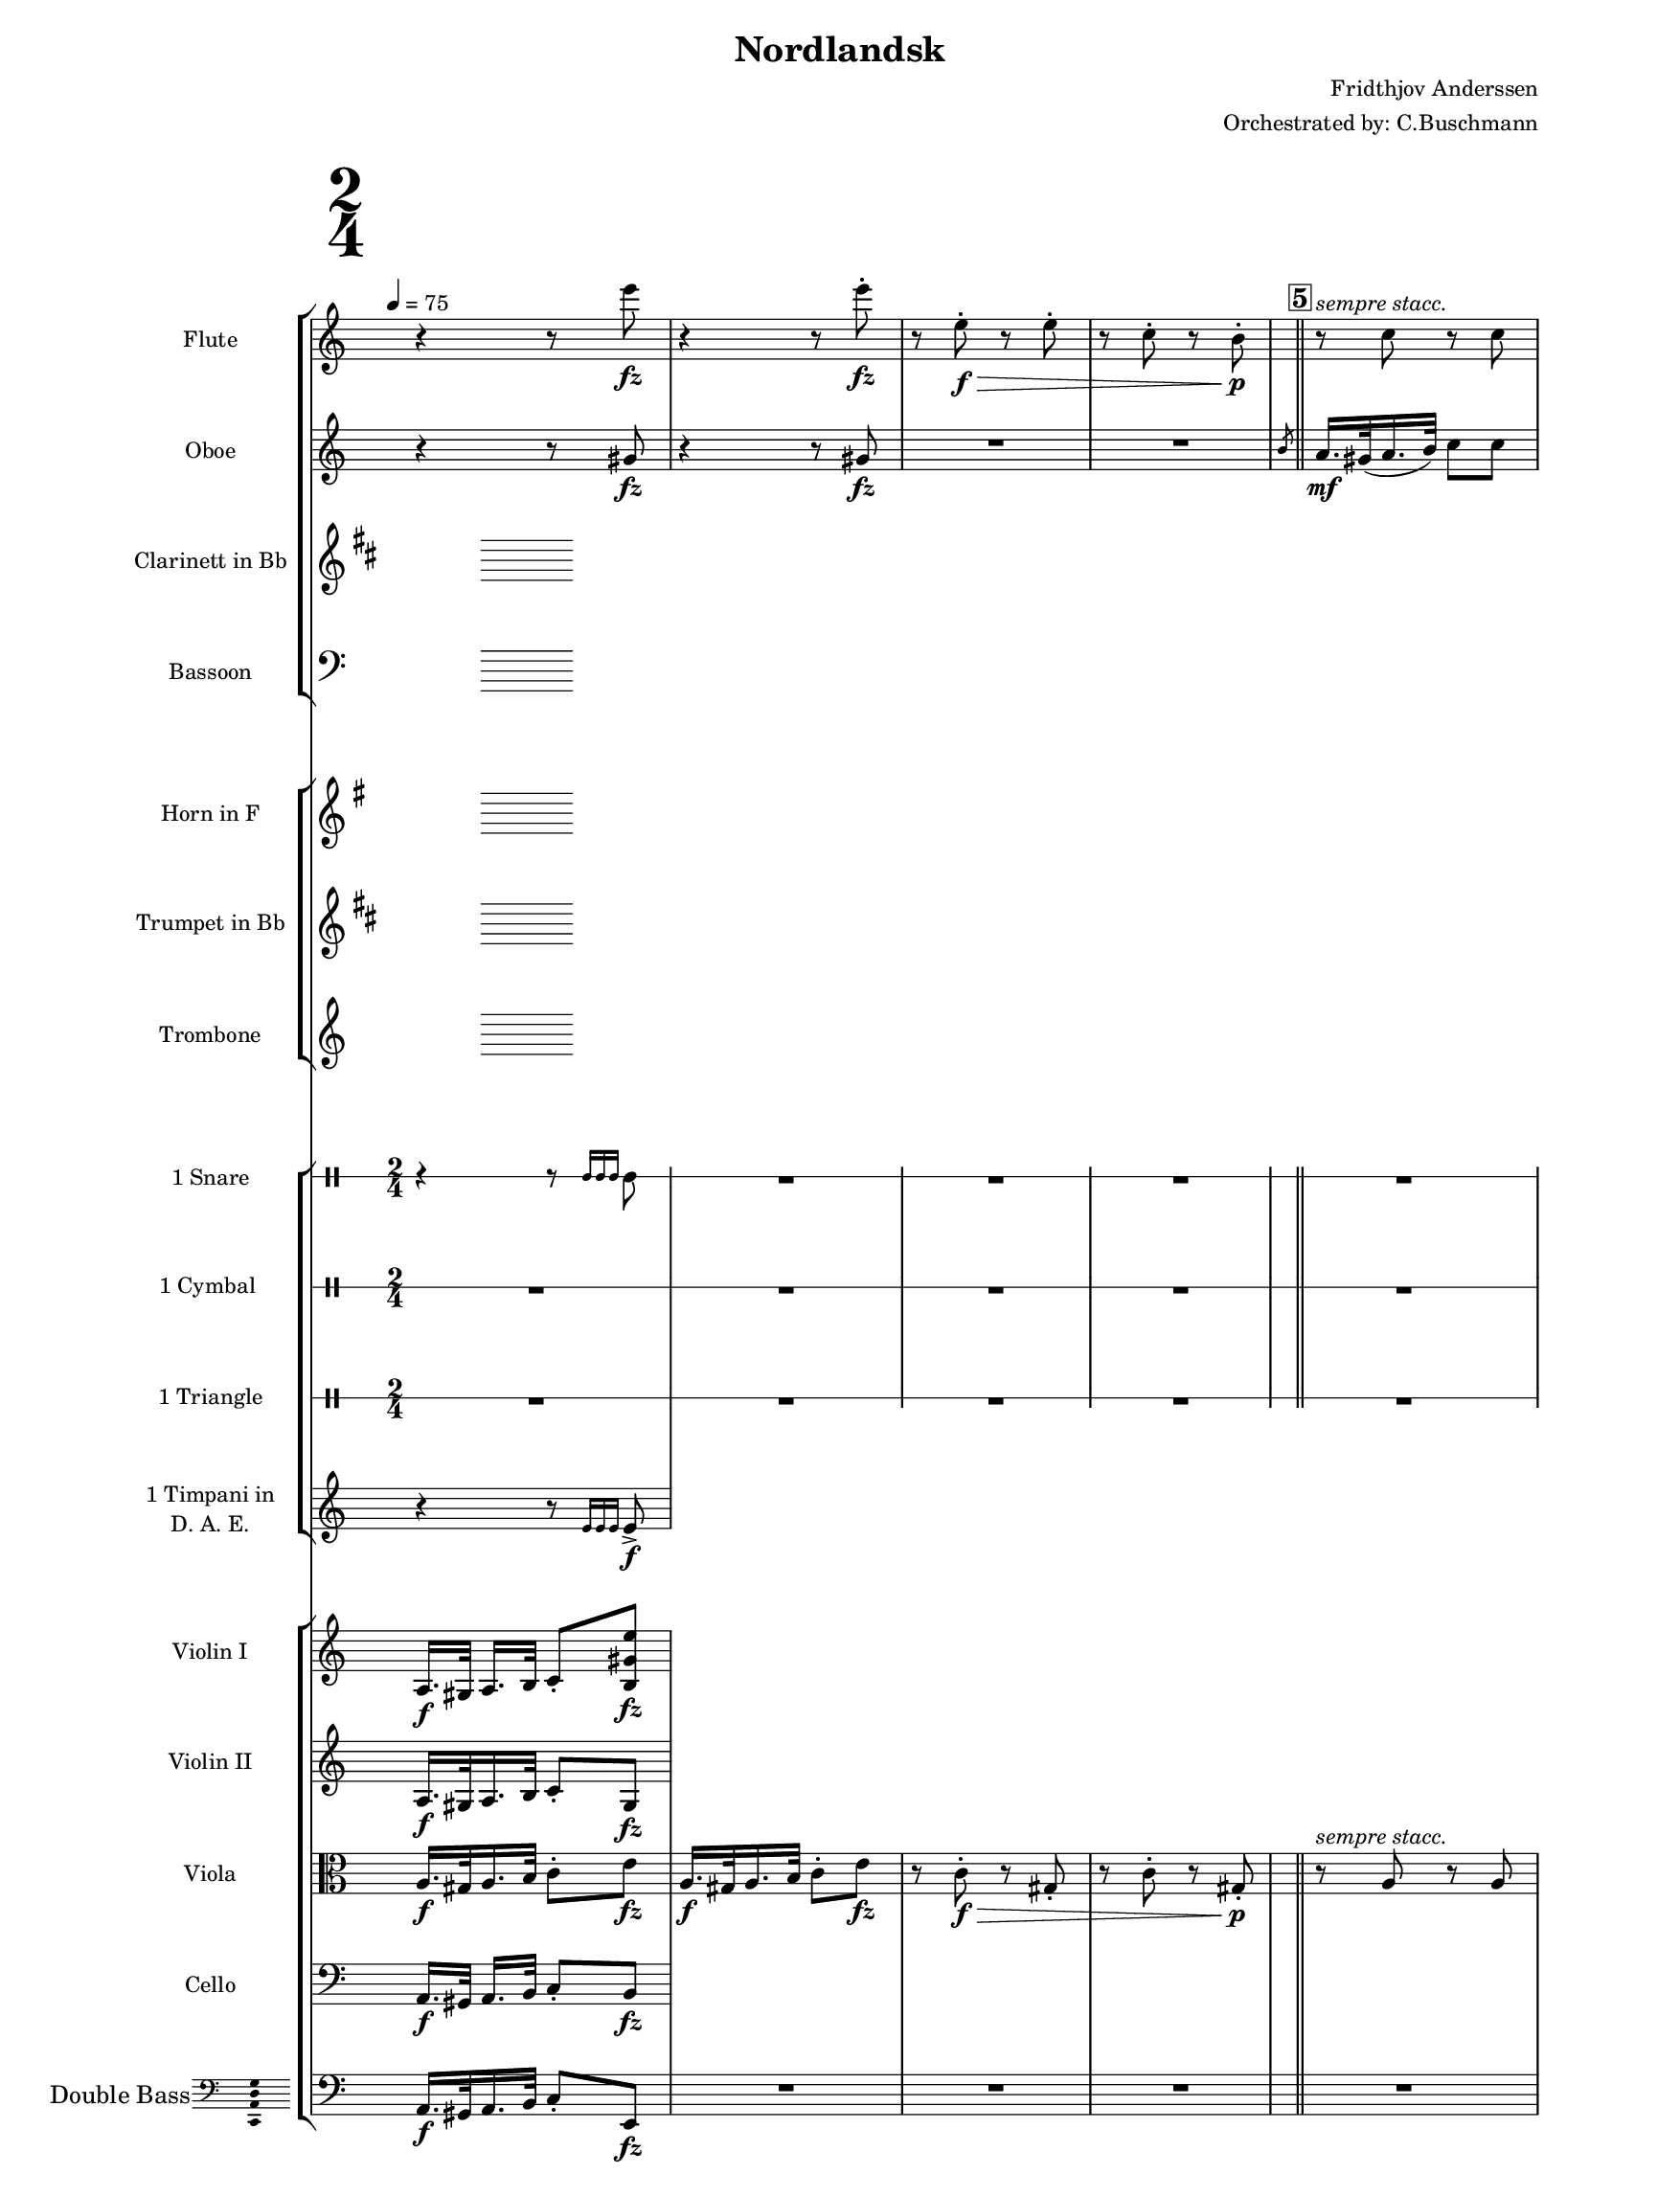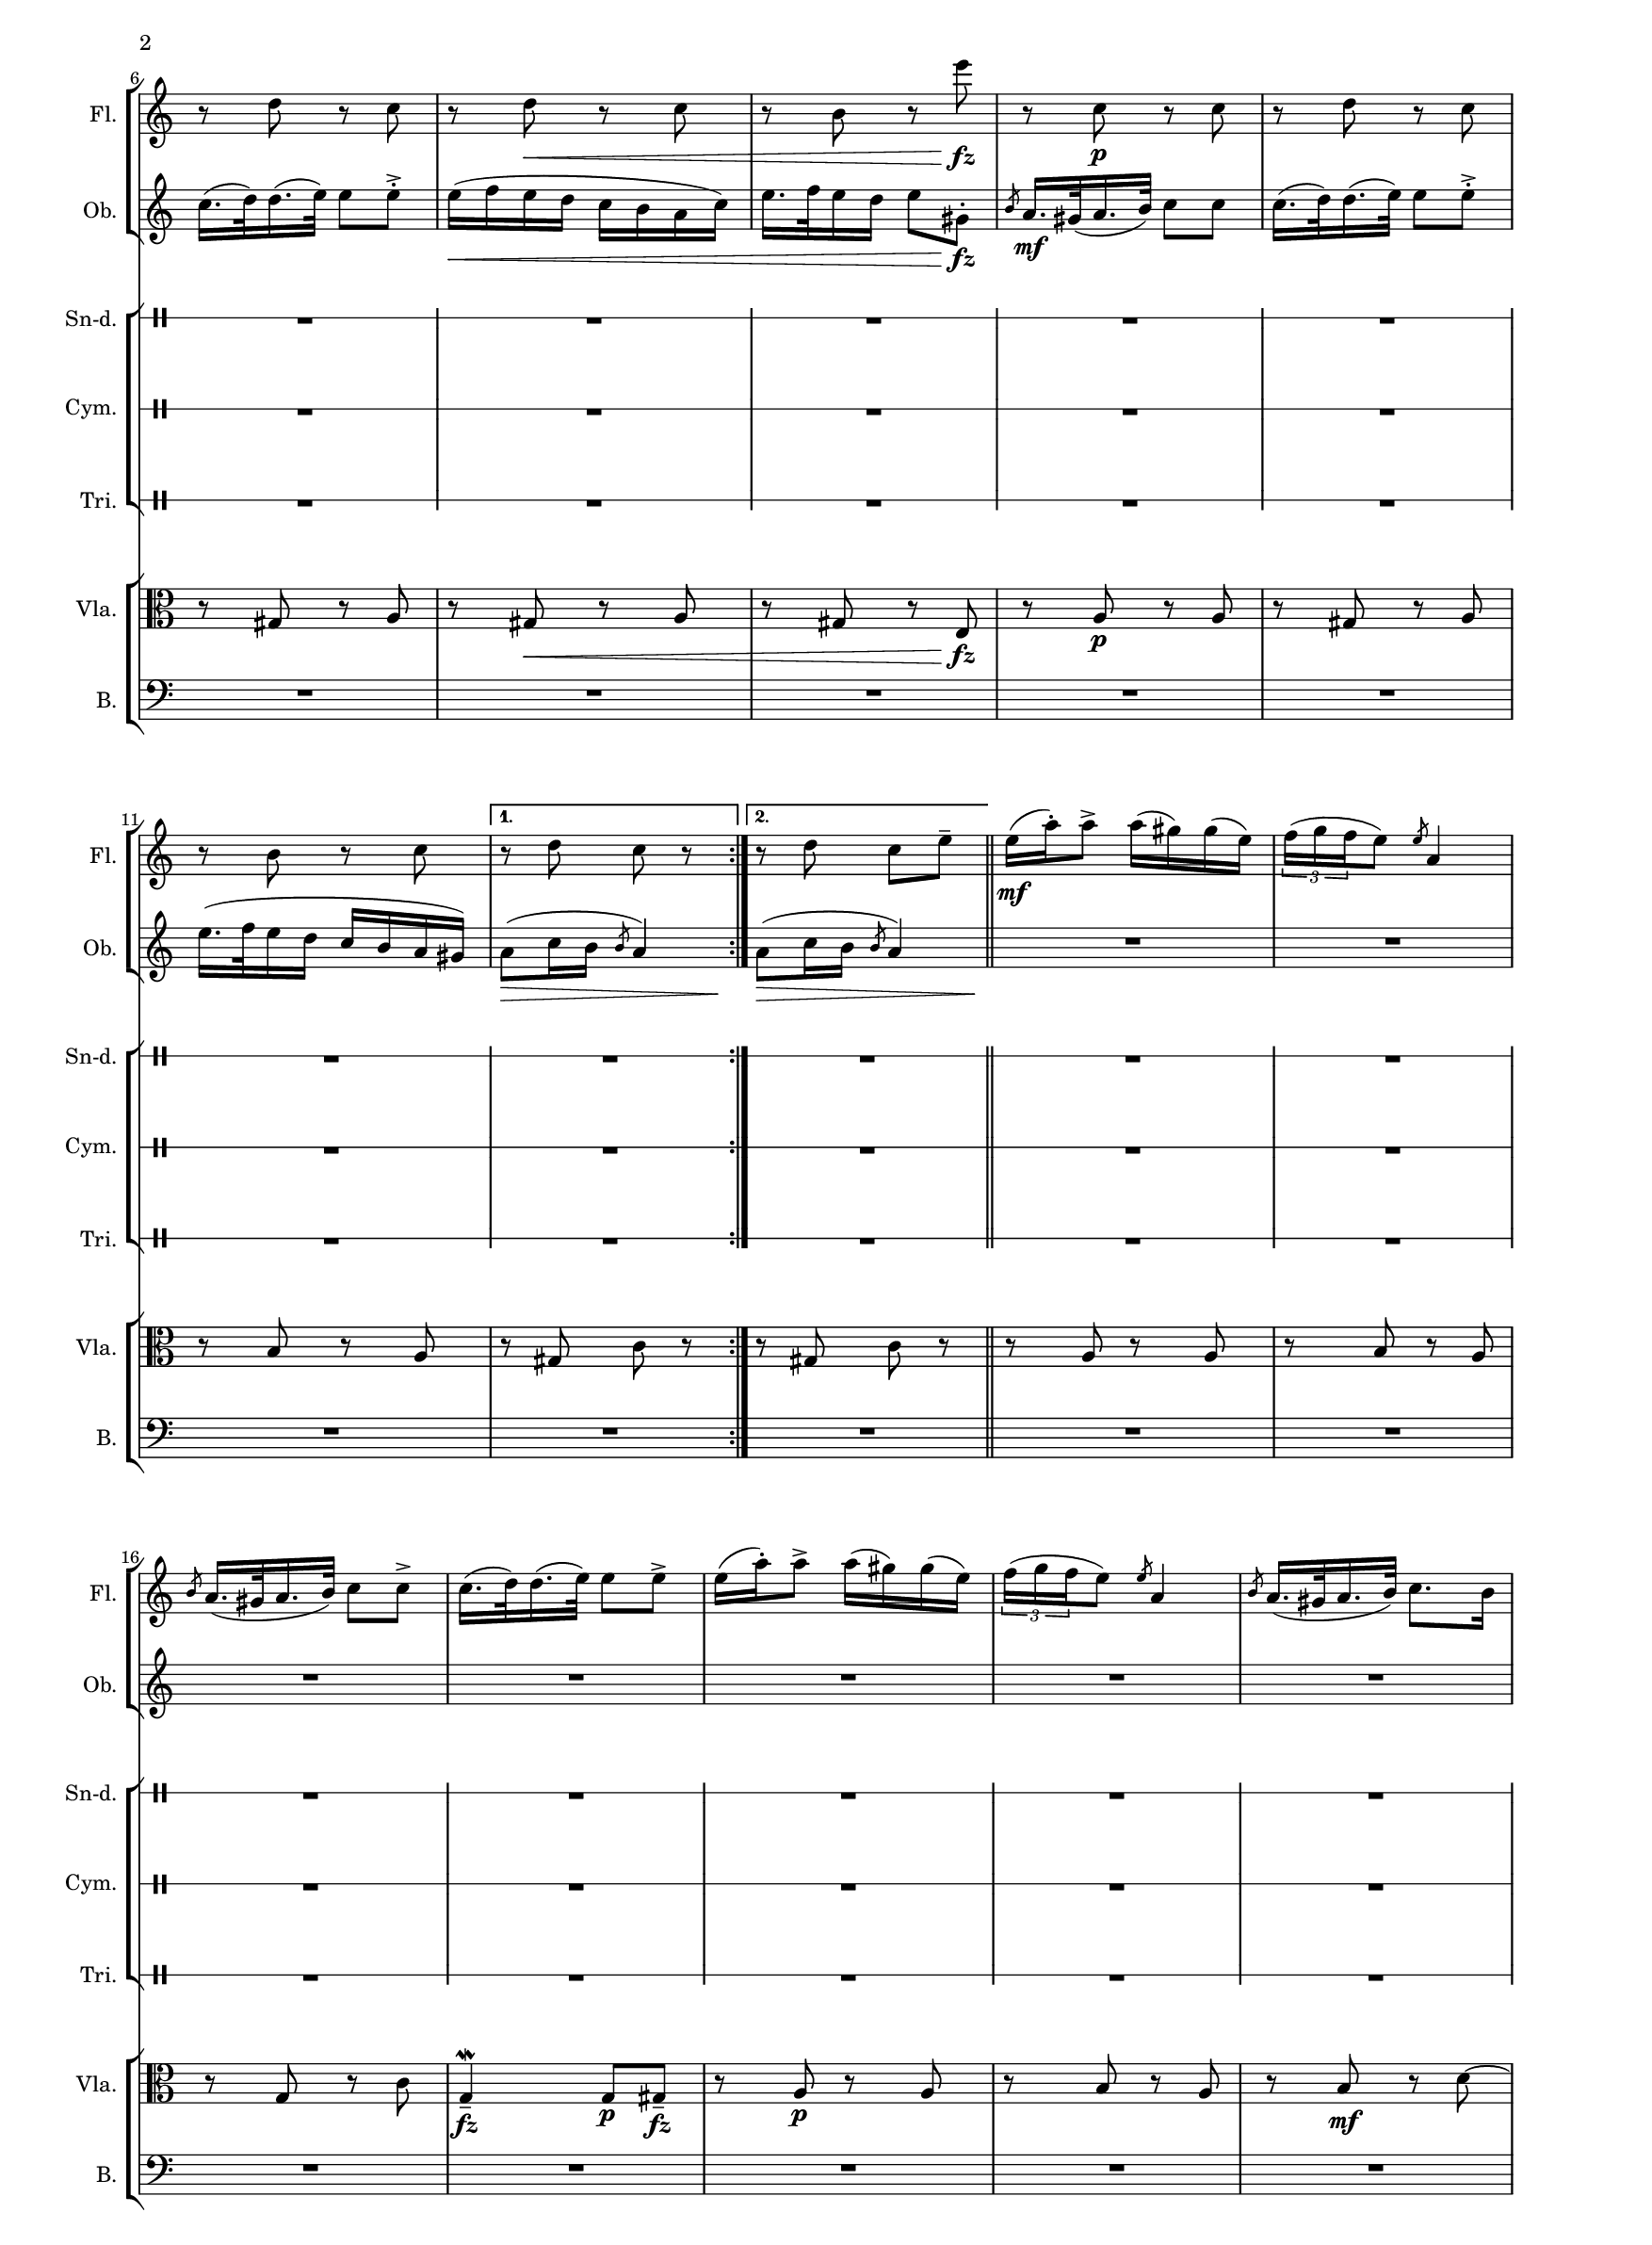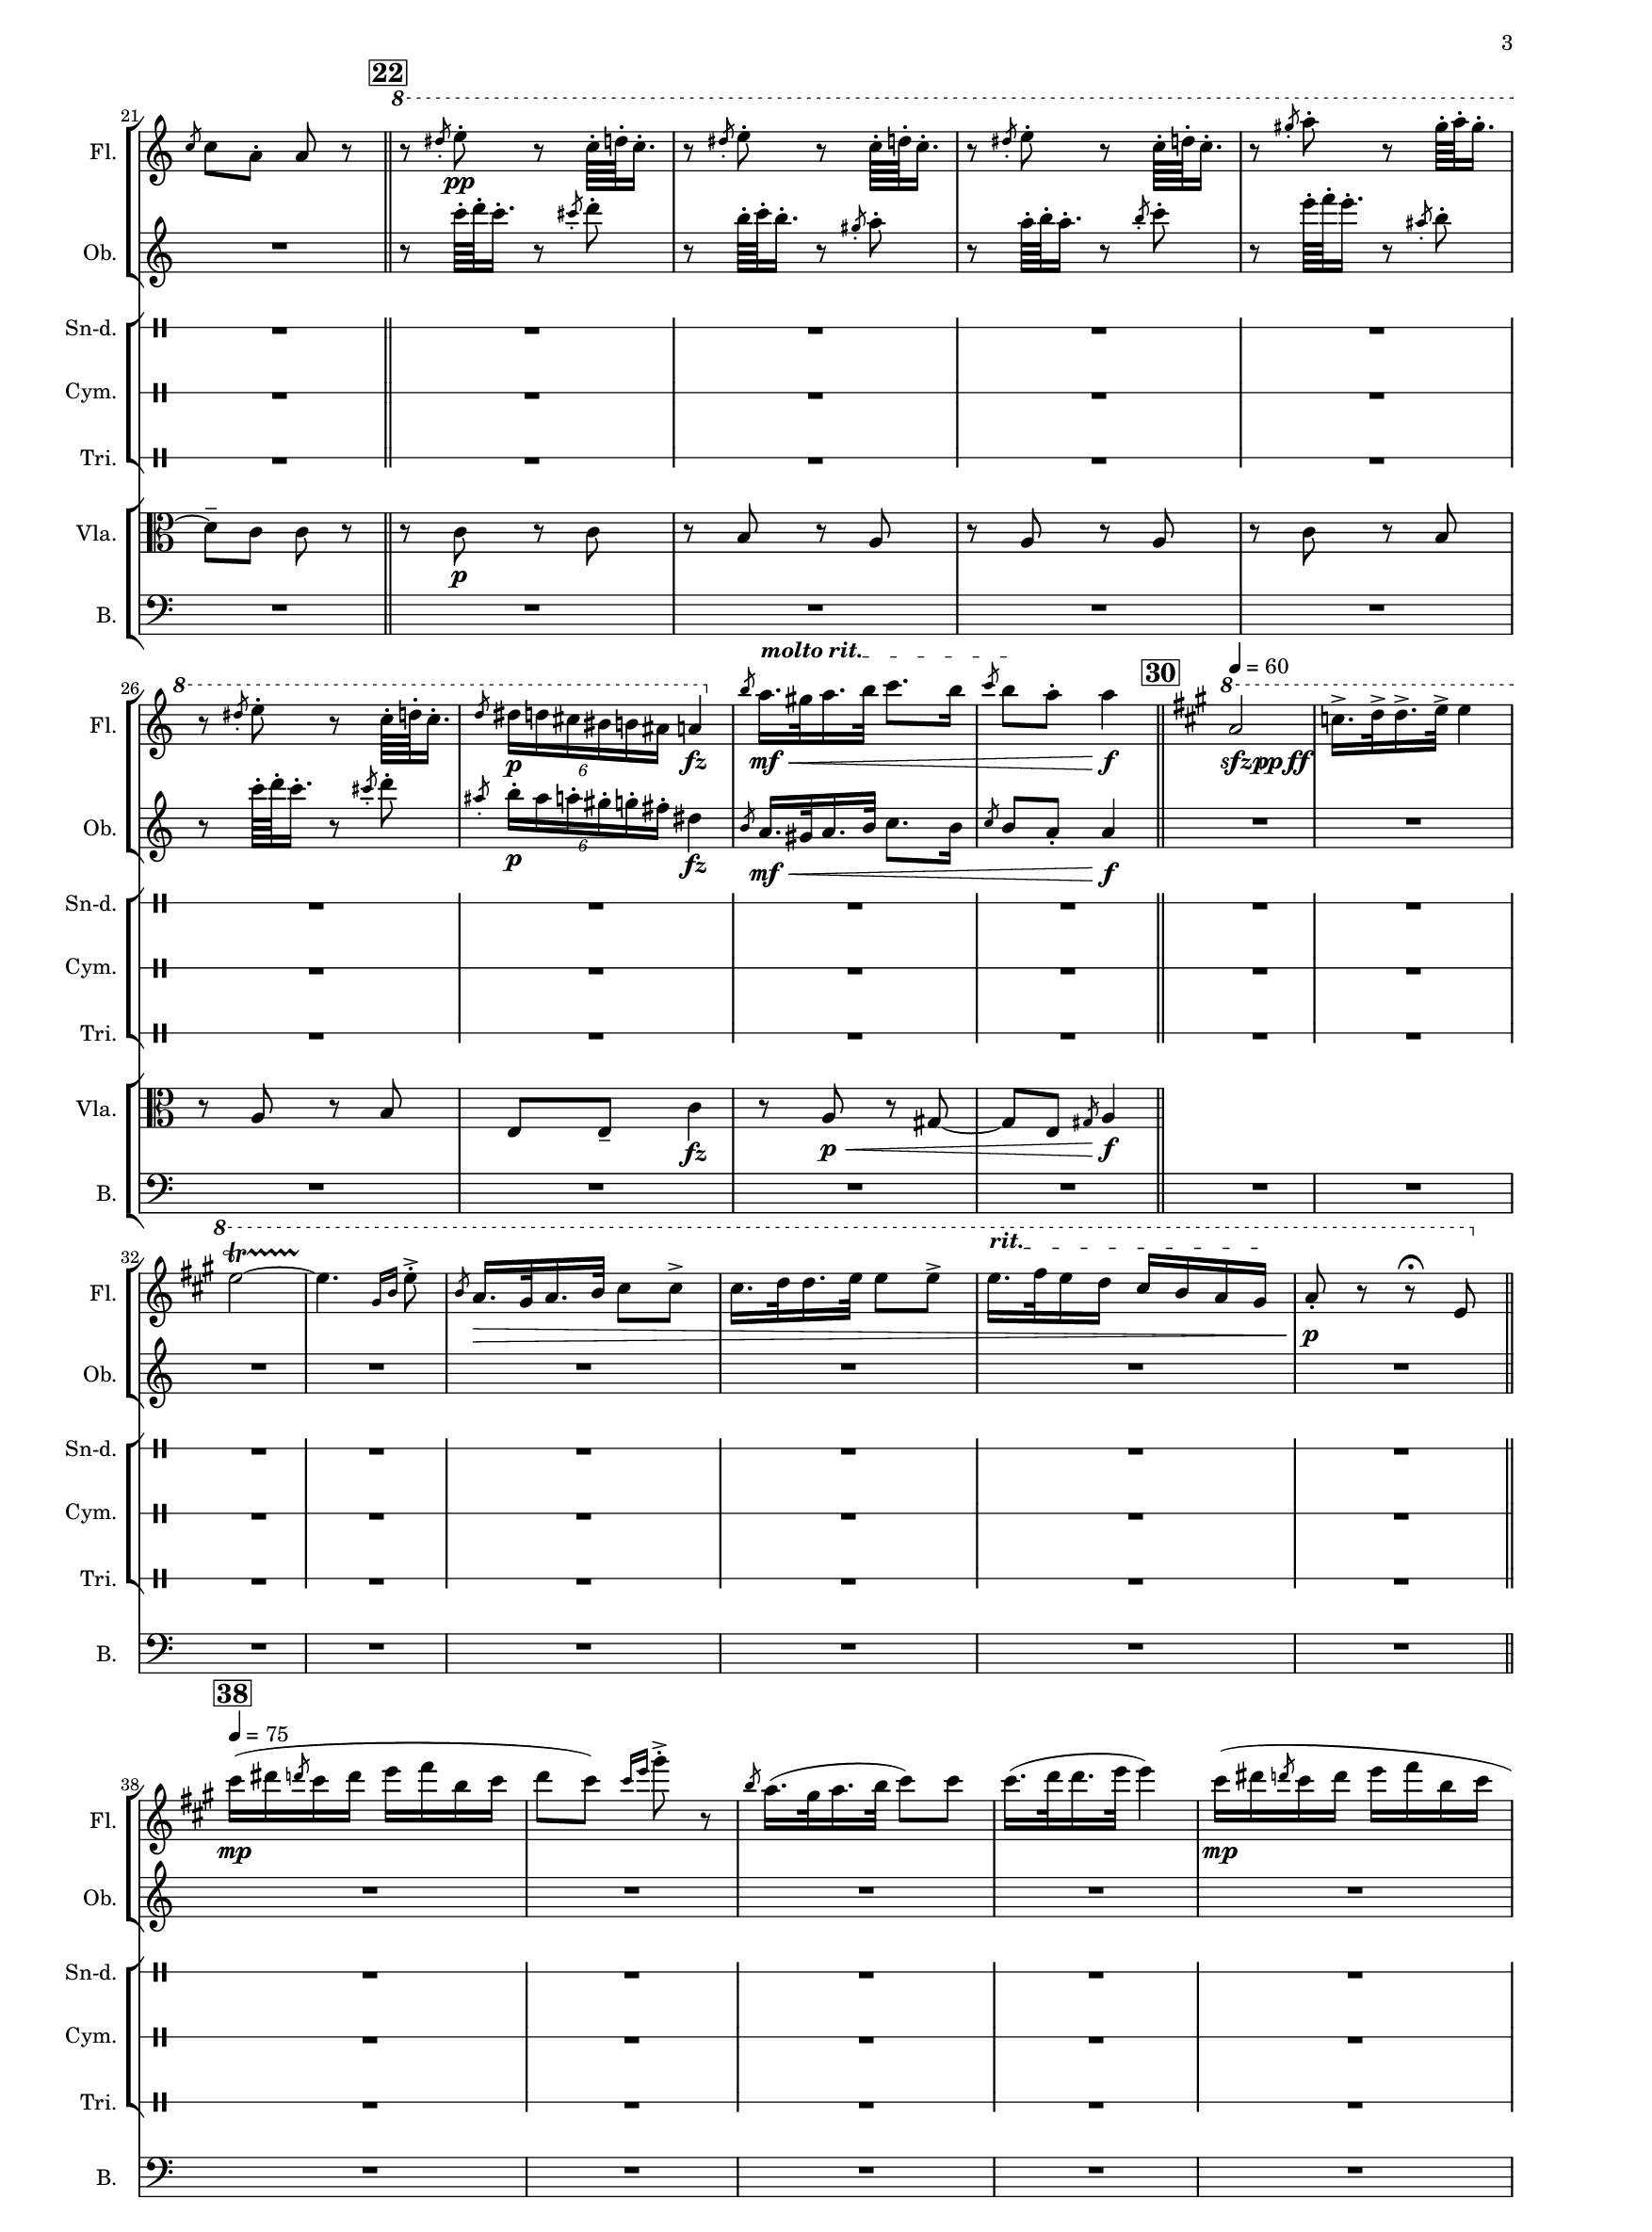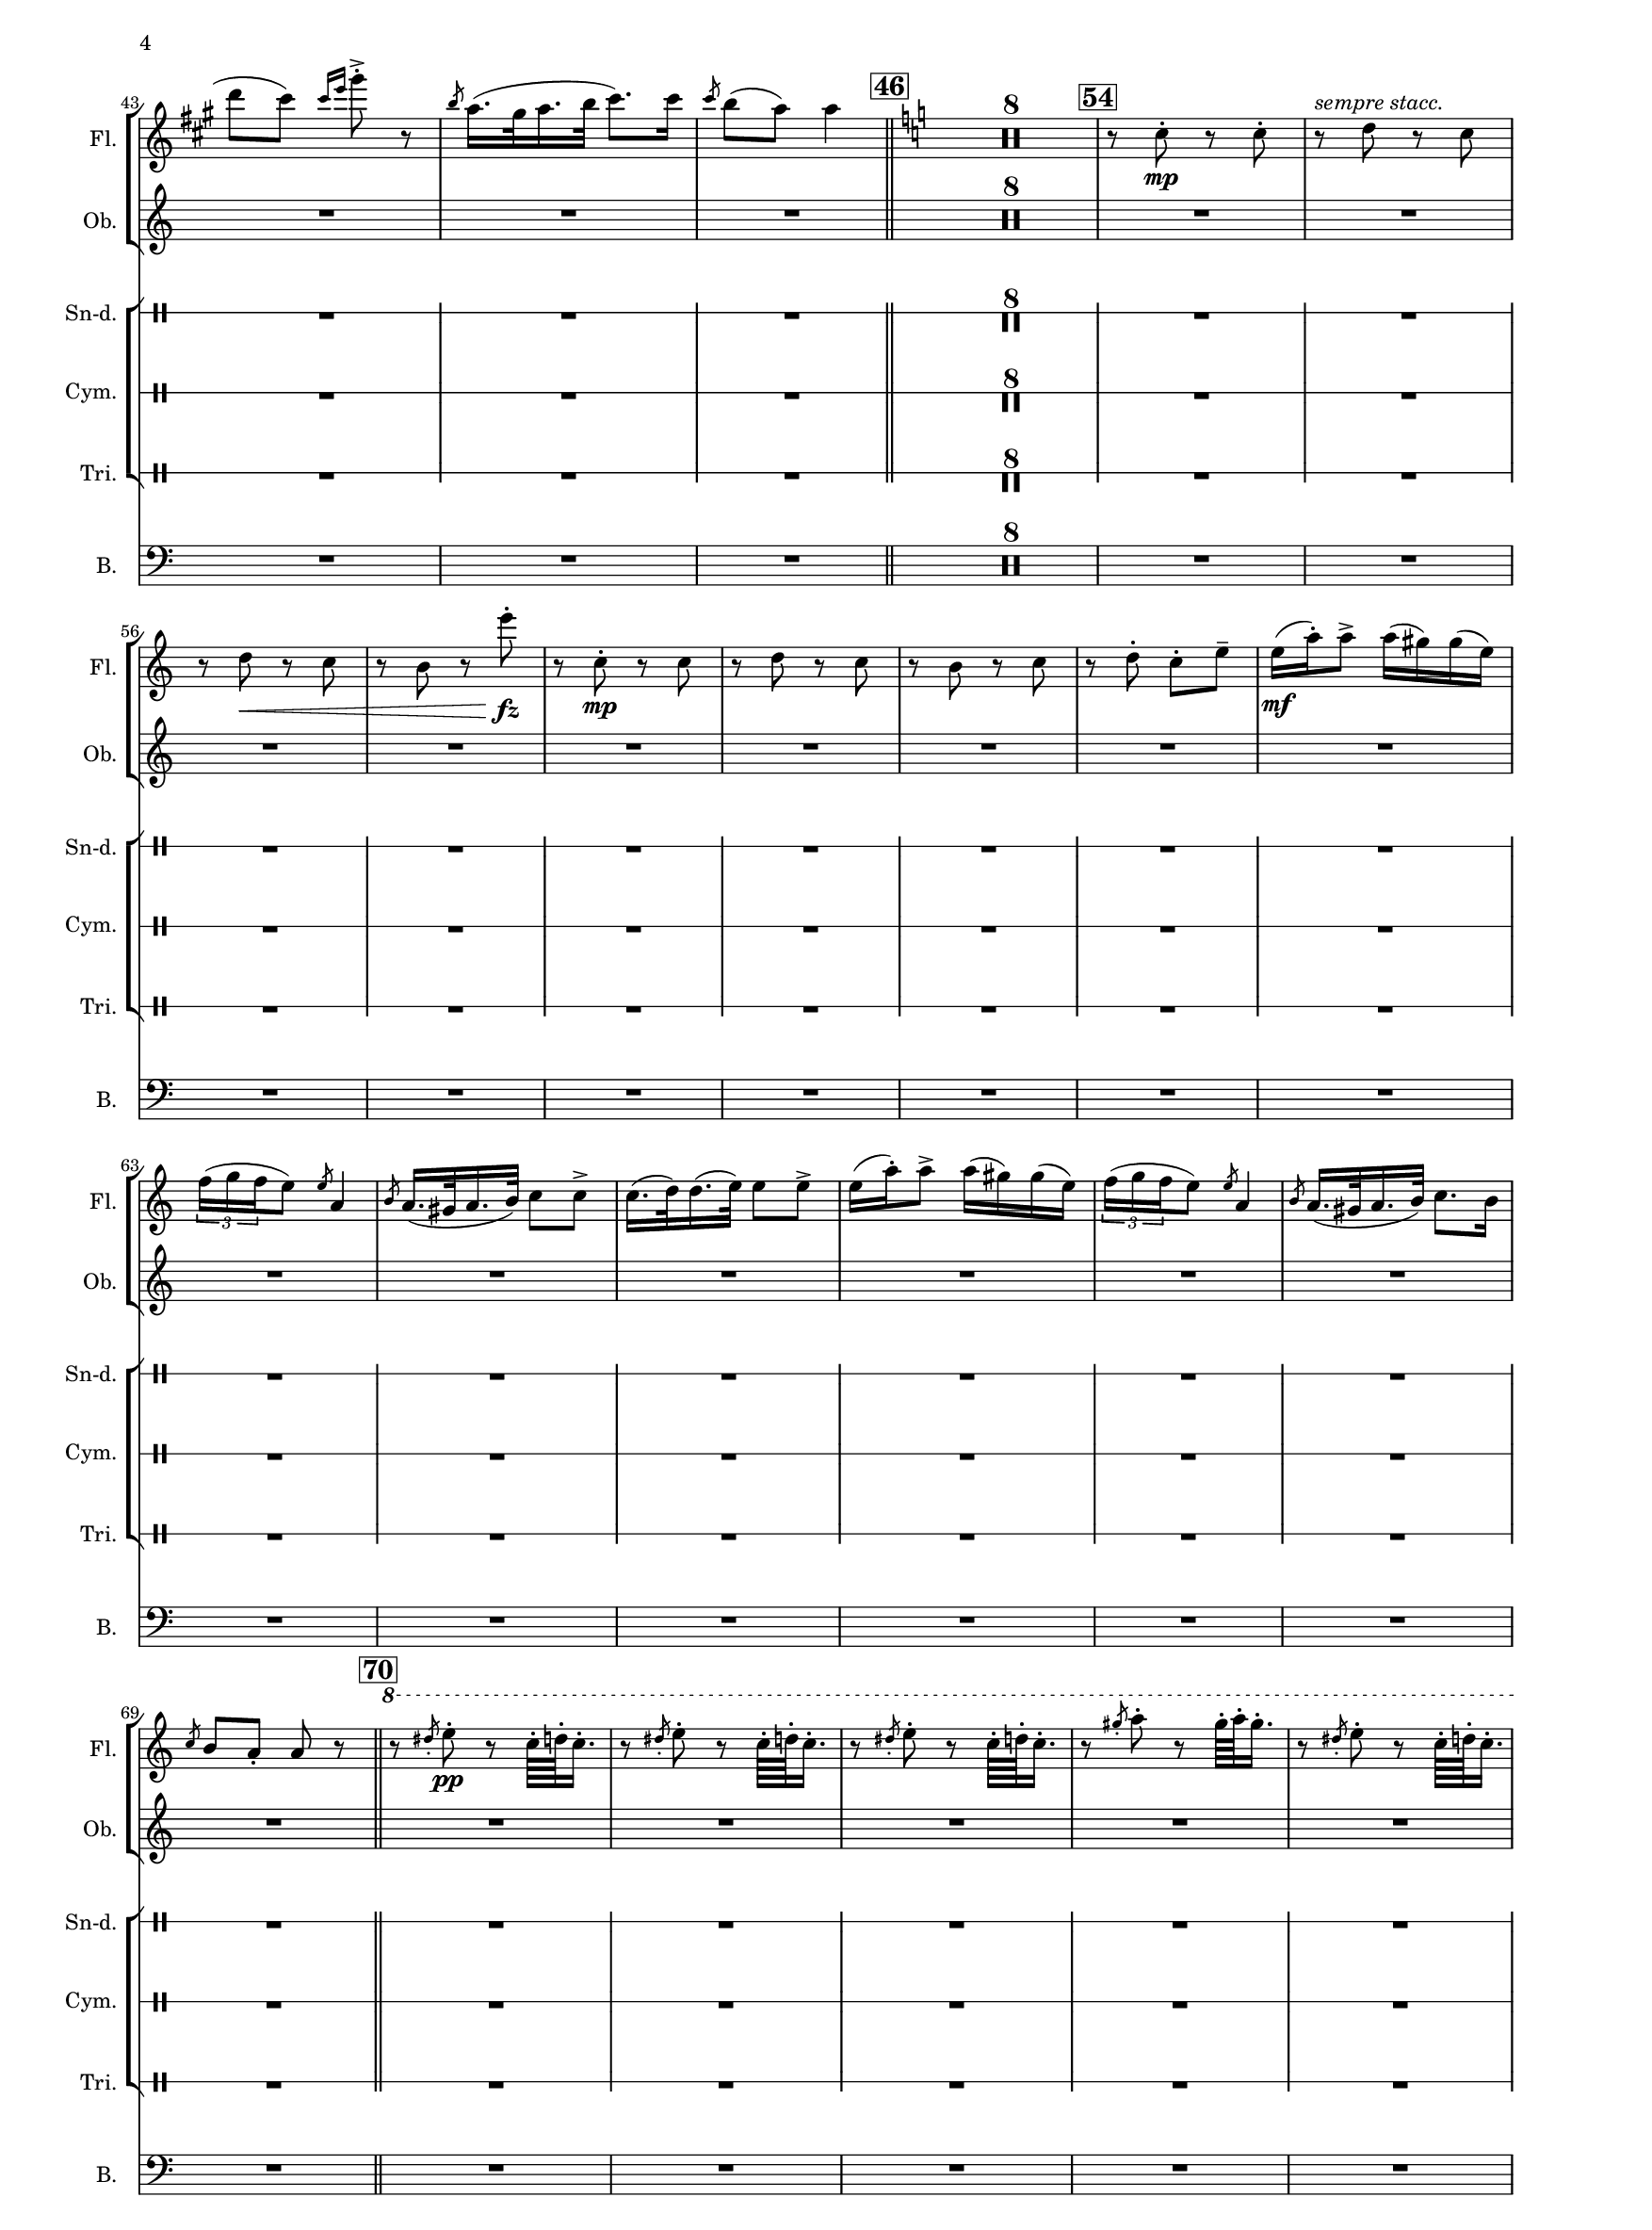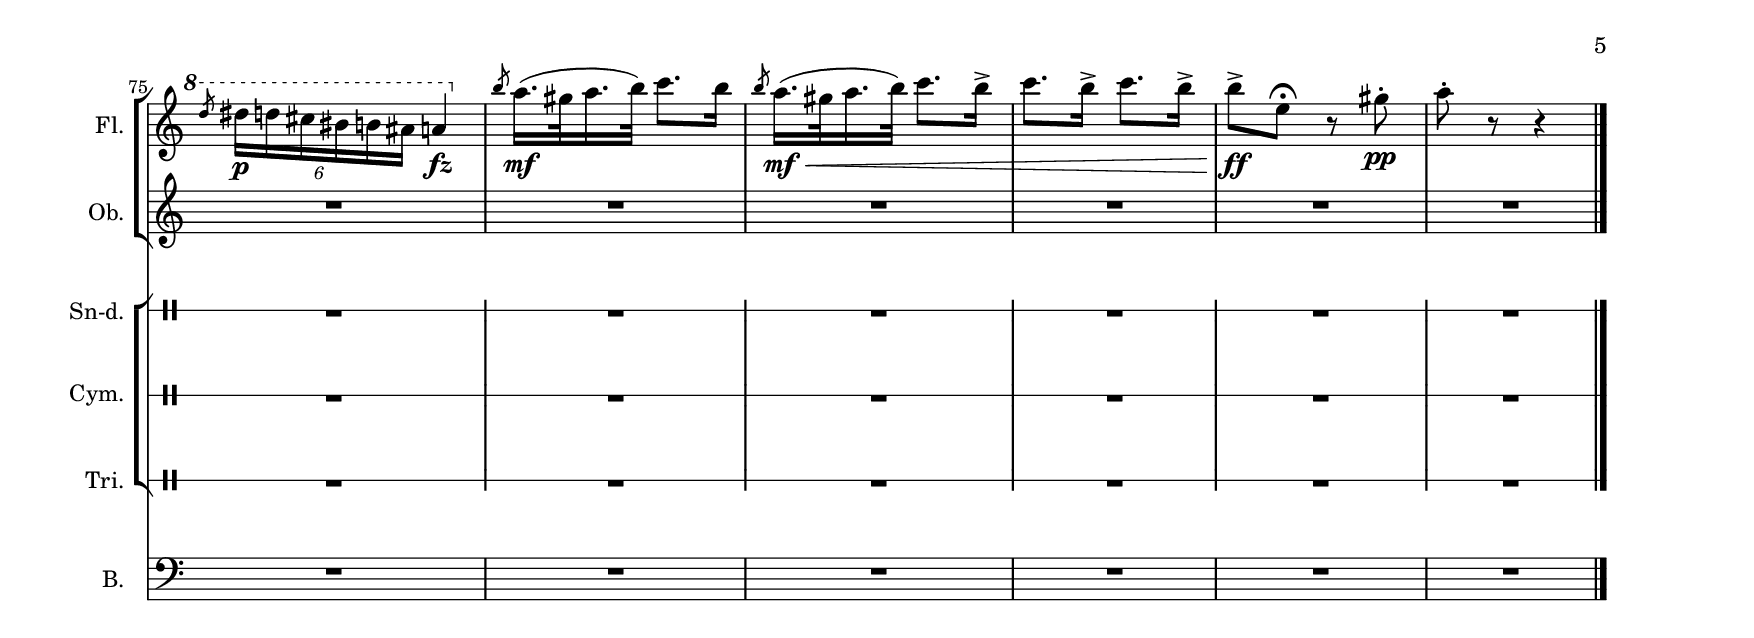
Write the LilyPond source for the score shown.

%% Nordlandsk Partitur
\version "2.19.36"

%% Nordlandsk
%% bratsj

bratsj = \relative c' {
  \clef C
  a16.\f gis32 a16. b32 c8-. e\fz | %1
  a,16.\f gis32 a16. b32 c8-. e\fz | %2
  r8 c-.\f\> r gis-. | %3
  r c-. r gis-.\p | %4

  \repeat volta 2 {
    r8^\markup { \italic{ sempre stacc. } }  a r a | %5
    r gis r a | %6
    r gis\< r a | %7
    r gis r e\fz | %8
    r a\p r a | %9
    r gis r a | %10
    r b r a | }%11
  \alternative {
    {r gis c r | } %12
    {r gis c r \bar "||" | }%13
  }
  r8 a r a |%14
  r b r a |%15
  r g r c |%16
  g4--\mordent\fz g8\p gis--\fz |%17
  r8 a\p r a |%18
  r b r a |%19
  r b\mf r d~ |%20
  d-- c c r |%21
  r c\p r c |%22
  r b r a |%23
  r a r a |%24
  r c r b |%25
  r a r b |%26
  e, e-- c'4\fz |%27
  r8 a\p\< r gis~ |%28
  gis e \slashedGrace {gis8} a4\f |%29


}

%% Nordlandsk
%% celli

celli = \relative c {
  \clef F
    a16.[\f gis32] a16. b32 c8-. b\fz | %1

}

%% Nordlandsk
%% cymbal

cymbal = \drummode {
  \clef percussion
  R2 |%m1
R2*79

}

%% Nordlandsk
%% fagott

fagott = \relative c' {
  \clef F

}

%% Nordlandsk
%% fiolin 1

fiolinEn = \relative c' {
  \clef G
  %\slashedGrace{b8}
    a16.[\f gis32] a16. b32 c8-. < b gis' e' >\fz | %1


}

%% Nordlandsk
%% fiolin 2

fiolinTo = \relative c' {
   \clef G
    a16.\f gis32 a16. b32 c8-. gis\fz | %1



}

%% Nordlandsk
%% fløyte

fløyte = \relative c'' {
  \repeat volta 2{
    r4 r8 e' \fz |%1
    r4 r8 e-. \fz |%2
    r e,-. \f \> r e-. |%3
    r c-. r b-. \p \bar"||" |%4
    \mark \default
    r8^\markup { \italic {sempre stacc.}} c r c |%5
    r d r c |%6
    r d \< r c |%7
    r b r e' \fz |%8
    r c, \p r c |%9
    r d r c |%10
    r b r c |%11
  }
  \alternative{
    { r8 d c r }
    { r d c e-- }
  }
  e16 \mf( a-.) a8-> a16( gis) gis( e) |%14
  \tuplet 3/2 { f16( g f } e8) \slashedGrace{ e8 } a,4 |%15
  \slashedGrace{ b8 } a16.( gis32 a16. b32) c8 c-> |%16
  c16.( d32) d16.( e32) e8 e-> |%17
  e16( a-.) a8-> a16( gis) gis( e) |%18

  \tuplet 3/2 { f16( g f } e8) \slashedGrace{ e8 } a,4 |%19
  \slashedGrace{ b8 } a16.( gis32 a16. b32) c8. b16 |%20
  \slashedGrace{ c8 } c8 a-. a r \bar"||" | %21
  \mark \default
  \ottava #1
  r8 \slashedGrace{dis'8-.} e8-. \pp r c64-.[ d-. c16.-.] |%22
  r8 \slashedGrace{dis8-.} e8-. r c64-.[ d-. c16.-.] |%23
  r8 \slashedGrace{dis8-.} e8-. r c64-.[ d-. c16.-.] |%24
  r8 \slashedGrace{gis'8-.} a8-. r gis64-.[ a-. gis16.-.] |%25
  r8 \slashedGrace{dis8-.} e8-. r c64-.[ d-. c16.-.] |%26
  \slashedGrace{d8} \tuplet 6/4 { dis16 \p d cis bis b ais } a4 \fz |%27
  \ottava #0

  \override TextSpanner #'(bound-details left text) = \markup { \bold {molto rit.} }

  \slashedGrace{ b8 } a16. \mf \< \startTextSpan gis32 a16. b32 c8. b16 |%28
  \slashedGrace{ c8 } b8 \stopTextSpan a-. a4 \f |%29

  \key a \major
  \tempo 4 = 60
  \bar "||"
  \mark \default
  
  \ottava #1
  <<
    { a2 }
    { s4 \sfz \> s8 \pp \<  s8 \ff }
  >> |%30
  c16.-> d32-> d16.-> e32-> e4 |%31
  e2~ \startTrillSpan |%32
  e4. \stopTrillSpan \grace{ gis,16 b } e8-.-> |%33
  \slashedGrace{ b8 } a16. \> gis32 a16. b32 cis8 cis-> |%34
  cis16. d32 d16. e32 e8 e-> |%35
  \override TextSpanner #'(bound-details left text) = \markup { \bold {rit.} }
  e16. \startTextSpan fis32 e16 d cis b a gis \stopTextSpan |%36
  a8-. \p r r \fermata e \bar "||" |%37
  \ottava #0

  \tempo 4 = 75
  \mark \default

  cis'16\mp( dis \slashedGrace{ d8 } cis16 d e fis b, cis |%38
  d8 cis) \grace{ cis16 e } gis8-.-> r |%39
  \slashedGrace{ b,8 } a16.( gis32 a16. b32 cis8) cis |%40
  cis16.( d32 d16. e32 e4) |%41
  cis16\mp( dis \slashedGrace{ d8 } cis16 d e fis b, cis |%42
  d8 cis) \grace{ cis16 e } gis8-.-> r |%43
  \slashedGrace{ b,8 } a16.( gis32 a16. b32 cis8.) cis16 |%44
  \slashedGrace {cis8} b8( a) a4 \bar "||" |%45

  \key a \minor
  \mark \default

  R2*8

  \mark \default
  r8 c,-.\mp r c-. |%54
  r^\markup { \italic {sempre stacc.}} d r c |%55
  r d\< r c |%56
  r b r e'-. \fz |%57
  r c,-. \mp r c |%58
  r d r c |%59
  r b r c |%60
  r d-. c-. e-- |%61
  e16 \mf ( a-.) a8-> a16( gis) gis( e) |%62
  \tuplet 3/2 { f16( g f } e8) \slashedGrace{ e8 } a,4 |%63
  \slashedGrace{ b8 } a16.( gis32 a16. b32) c8 c-> |%64
  c16.( d32) d16.( e32) e8 e-> |%65
  e16 ( a-.) a8-> a16( gis) gis( e) |%66
  \tuplet 3/2 { f16( g f } e8) \slashedGrace{ e8 } a,4 |%67
  \slashedGrace{ b8 } a16.( gis32 a16. b32) c8. b16 |%68
  \slashedGrace{ c8 } b a-. a r \bar "||" |%69

  \mark \default
  \ottava #1
  r8 \slashedGrace{dis'8-.} e8-. \pp r c64-.[ d-. c16.-.] |%70
  r8 \slashedGrace{dis8-.} e8-. r c64-.[ d-. c16.-.] |%71
  r8 \slashedGrace{dis8-.} e8-. r c64-.[ d-. c16.-.] |%72
  r8 \slashedGrace{gis'8-.} a8-. r gis64-.[ a-. gis16.-.] |%73
  r8 \slashedGrace{dis8-.} e8-. r c64-.[ d-. c16.-.] |%74
  \slashedGrace{d8} \tuplet 6/4 { dis16 \p d cis bis b ais } a4 \fz |%75
  \ottava #0
  \slashedGrace{ b8 } a16.( \mf gis32 a16. b32) c8. b16 |%76
  \slashedGrace{ b8 } a16.( \mf \< gis32 a16. b32) c8. b16-> |%77
  c8. b16-> c8. b16-> |%78
  b8-> \ff e, \fermata r gis-. \pp |%79
  a-. r r4 \bar "|."











}

%% Nordlandsk
%% Horn i F

horn = \relative c' {

}

%% Nordlandsk
%% Klarinett Bb

klarinett = \relative c' {

}

%% Nordlandsk
%% kontrabass

kontrabass = \relative c {
\clef F
    a16.\f gis32 a16. b32 c8-. e,\fz | %1
R2*79

}

%% Nordlandsk
%% obo

obo = \relative c'' {
  r4 r8 gis\fz |%1
  r4 r8 gis\fz |
  R2*2


  % 5
  \slashedGrace b8 a16.\mf gis32( a16. b32) c8 c |
  c16.( d 32) d16.( e32) e8 e->-. |
  e16(\< f e d c b a c) |
  e16. f32 e16 d e8 gis,-.\fz |
  \slashedGrace b8 a16.\mf gis32( a16. b32) c8 c |
  c16.( d 32) d16.( e32) e8 e->-. |
  e16.( f32 e16 d c b a gis) |
  % Alternative 1
  <<
    {a8( c16 b \slashedGrace b8 a4) |}
    {s4...\> s32\! |}
  >>
  % Alternative 2
  <<
    {a8( c16 b \slashedGrace b8 a4) |}
    {s4...\> s32\! |}
  >>

  % 14
  R2*8

  % 22
  r8 c'64-. d-. c16.-. r8 \slashedGrace cis-. d-. |
  r8 b64-. c-. b16.-. r8 \slashedGrace gis-. a-. |
  r8 a64-. b-. a16.-. r8 \slashedGrace b-. c-. |
  r8 e64-. f-. e16.-. r8 \slashedGrace ais,-. b-. |
  r8 c64-. d-. c16.-. r8 \slashedGrace cis-. d-. |
  \slashedGrace ais8-. \tuplet 6/4 4 {
    b16-.\p ais a-. gis-. g-. fis-.
  } dis4\fz |
  \slashedGrace b8 a16.\mf\< gis32 a16. b32 c8. b16 |
  \slashedGrace c8 b a-. a4\f |

  %30
  R2*51
}

%% Nordlandsk
%% pauke d a e

pauke = \relative c' {
  \clef G
  r4 r8 \grace{ e16 e e } e8->\f |%m1

}

%% Nordlandsk
%% skarptromme

skarptromme =  \drummode {
  \clef percussion

  r4 r8 \grace { sn16 sn sn } sn8 | %1
R2*79

}

%% Nordlandsk
%% triangel

triangel = \drummode {
  \clef percussion
  R2 |%m1
R2*79

}

%% Nordlandsk
%% trombone

trombone = \relative c' {

}

%% Nordlandsk
%% Trompet Bb

trompet = \relative c' {

}



\header {
  title = "Nordlandsk"
  composer = "Fridthjov Anderssen"
  arranger = "Orchestrated by: C.Buschmann"
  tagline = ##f
}

\paper{
  #(set-paper-size "a3")
  top-margin = 15\mm
  left-margin = 25\mm
  right-margin = 25\mm
  bottom-margin = 15\mm
  indent = 3\cm
}

\layout{

  \context {
    \type "Engraver_group"
    \consists "Time_signature_engraver"
    \consists "Axis_group_engraver"
    \name "TimeSig"
    \alias "Staff"
    \override TimeSignature.font-size = #7
    \override TimeSignature.break-align-symbol = ##f
    \override TimeSignature.X-offset =
    #ly:self-alignment-interface::x-aligned-on-self
    \override TimeSignature.self-alignment-X = #CENTER
    \override TimeSignature.after-line-breaking =
    #shift-right-at-line-begin
  }
  \context {
    \Score
    \accepts TimeSig
  }
  \context {
    \Staff
    \remove "Time_signature_engraver"
  }
}

timeSignatures = { \numericTimeSignature \time 2/4 }


global = {
  \tempo 4 = 75
  \key a \minor
  \time 2/4
  \set Score.markFormatter = #format-mark-box-barnumbers
  \compressFullBarRests
}

kontrabassNavn =  \markup {
  \raise #5.5
  \score {
    \new Staff \with {
      \remove "Time_signature_engraver"
      fontSize = #-3
      \override StaffSymbol.staff-space = #(magstep -3)
    } {
      \set Staff.instrumentName = \markup \large "Double Bass"
      \clef bass \cadenzaOn
      \override Stem.transparent = ##t
      < c, a, d g >4 s8 \bar ""
    }
    \layout {
      ragged-right = ##t
      indent = 1\cm
    }
  }
  \hspace #.5
}

\score{
  <<
    \new TimeSig \timeSignatures
    \new StaffGroup<<
      \new Staff \with {
        instrumentName = #"Flute"
        shortInstrumentName = #"Fl. "
      }
      {
        \global \fløyte
      }
      \new Staff \with {

        instrumentName = #"Oboe"
        shortInstrumentName = #"Ob. "
      }
      {
        \global \obo
      }
      \new Staff \with {
        instrumentName = #"Clarinett in Bb"
        shortInstrumentName = #"Cl. "
      }
      {
        \transpose bes c { \global \klarinett }
      }
      \new Staff \with {
        instrumentName = "Bassoon"
        shortInstrumentName = #"Bn. "
      }
      {
        \global \fagott
      }
    >>
    \new StaffGroup <<
      \new Staff \with {
        instrumentName = "Horn in F"
        shortInstrumentName = #"Hn. "
      }
      {
        \transpose f c { \global \horn }
      }
      \new Staff \with {
        instrumentName = "Trumpet in Bb"
        shortInstrumentName = #"Tpt. "
      }
      {
        \transpose bes c { \global \trompet }
      }
      \new Staff \with {
        instrumentName = "Trombone"
        shortInstrumentName = #"Tbn. "
      }
      {
        \global \trombone
      }
    >>
    \new StaffGroup<<
      \new DrumStaff  \with {
        drumStyleTable = #percussion-style
        \override StaffSymbol.line-count = #1
        instrumentName = "1 Snare"
        shortInstrumentName = #"Sn-d. "
      }
      {
        \global \skarptromme
      }
      \new DrumStaff  \with {
        drumStyleTable = #percussion-style
        \override StaffSymbol.line-count = #1
        instrumentName = "1 Cymbal "
        shortInstrumentName = #"Cym. "

      }
      {
        \global \cymbal
      }
      \new DrumStaff  \with {
        drumStyleTable = #percussion-style
        \override StaffSymbol.line-count = #1
        instrumentName = "1 Triangle"
        shortInstrumentName = #"Tri. "
      }
      {
        \global \triangel
      }

      \new Staff  \with {
        instrumentName = \markup {\center-column { "1 Timpani in" \line { D. A. E. }}}
        shortInstrumentName = #"Tmp. "
      }
      {
        \global \pauke
      }
    >>
    \new StaffGroup <<
      \new Staff \with {
        instrumentName = "Violin I"
        shortInstrumentName = #"Vln I. "
      }
      {
        \global \fiolinEn
      }
      \new Staff \with {
        instrumentName = "Violin II"
        shortInstrumentName = #"Vln II. "
      }
      {
        \global \fiolinTo
      }
      \new Staff \with {
        instrumentName = "Viola"
        shortInstrumentName = #"Vla. "
      }
      {
        \global \bratsj
      }
      \new Staff \with {
        instrumentName = "Cello"
        shortInstrumentName = #"Clo. "
      }
      {
        \global \celli
      }
      \new Staff \with {
        instrumentName = \kontrabassNavn
        shortInstrumentName = #"B. "
      }
      {
        \global \kontrabass
      }
    >>
  >>
}
